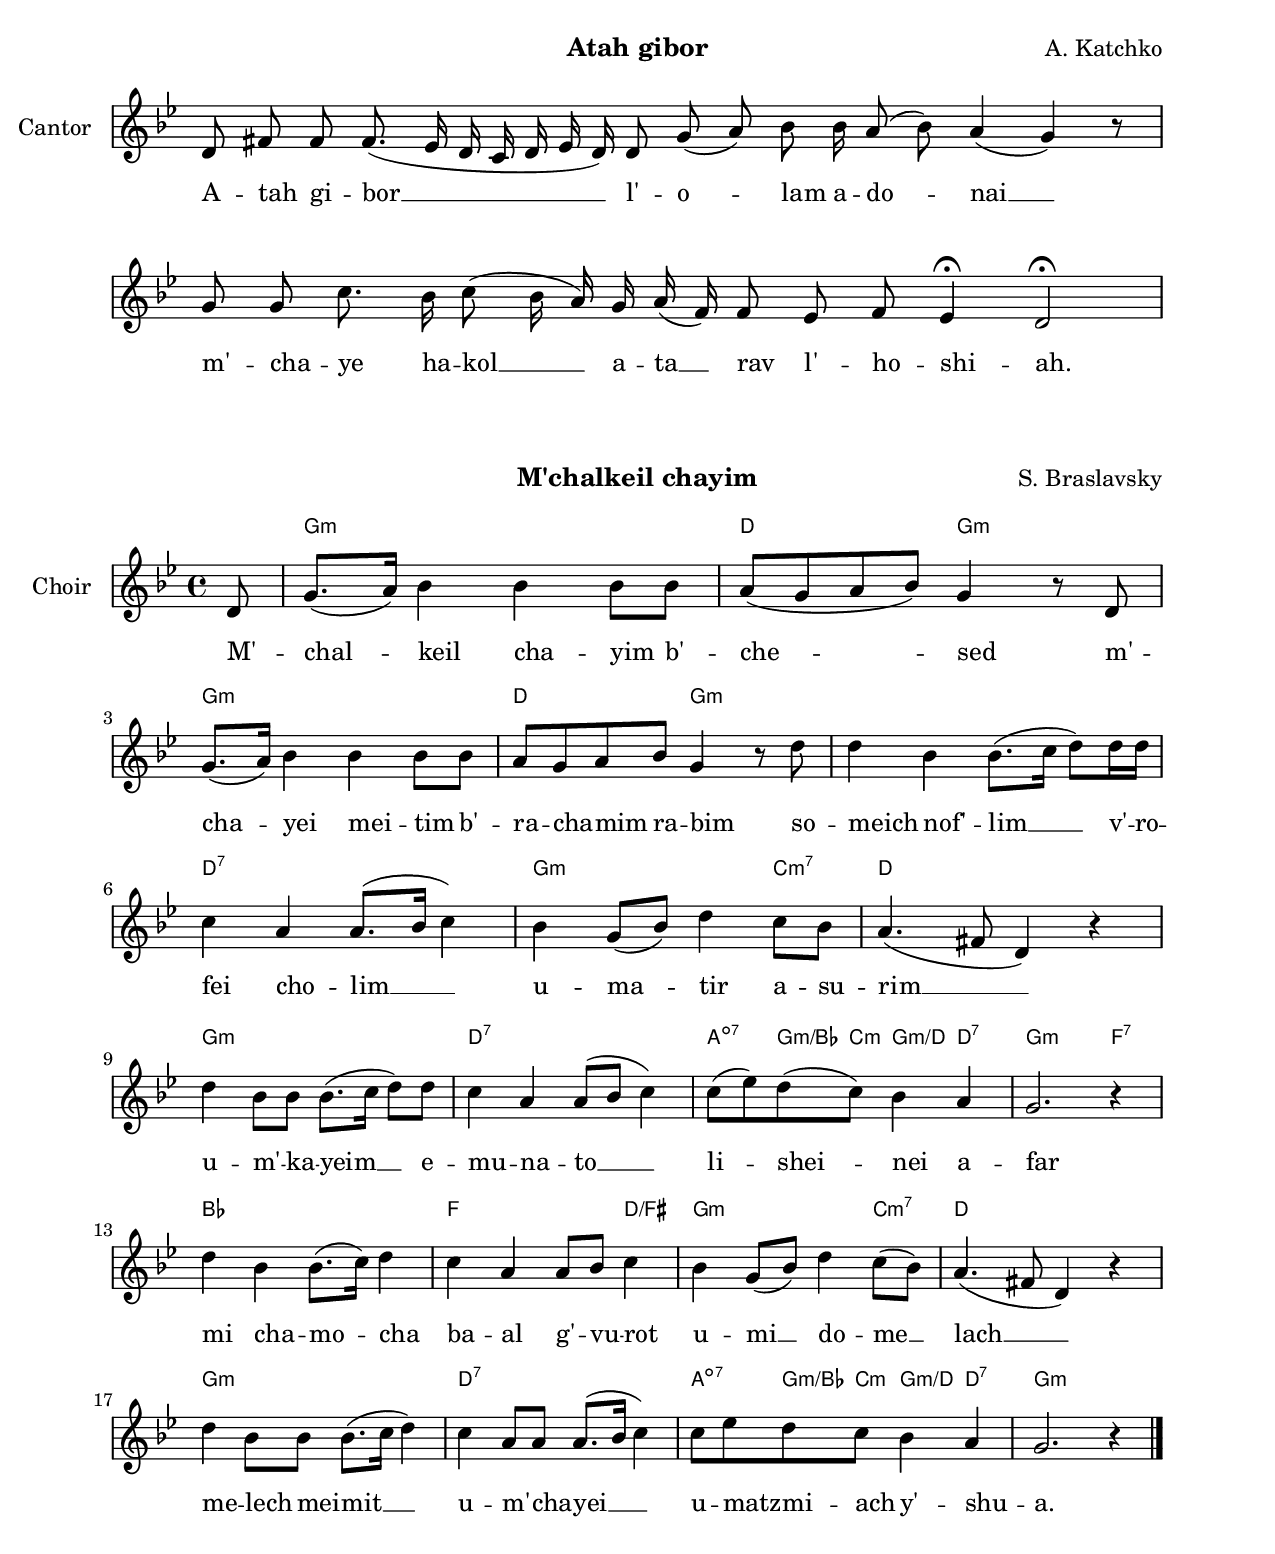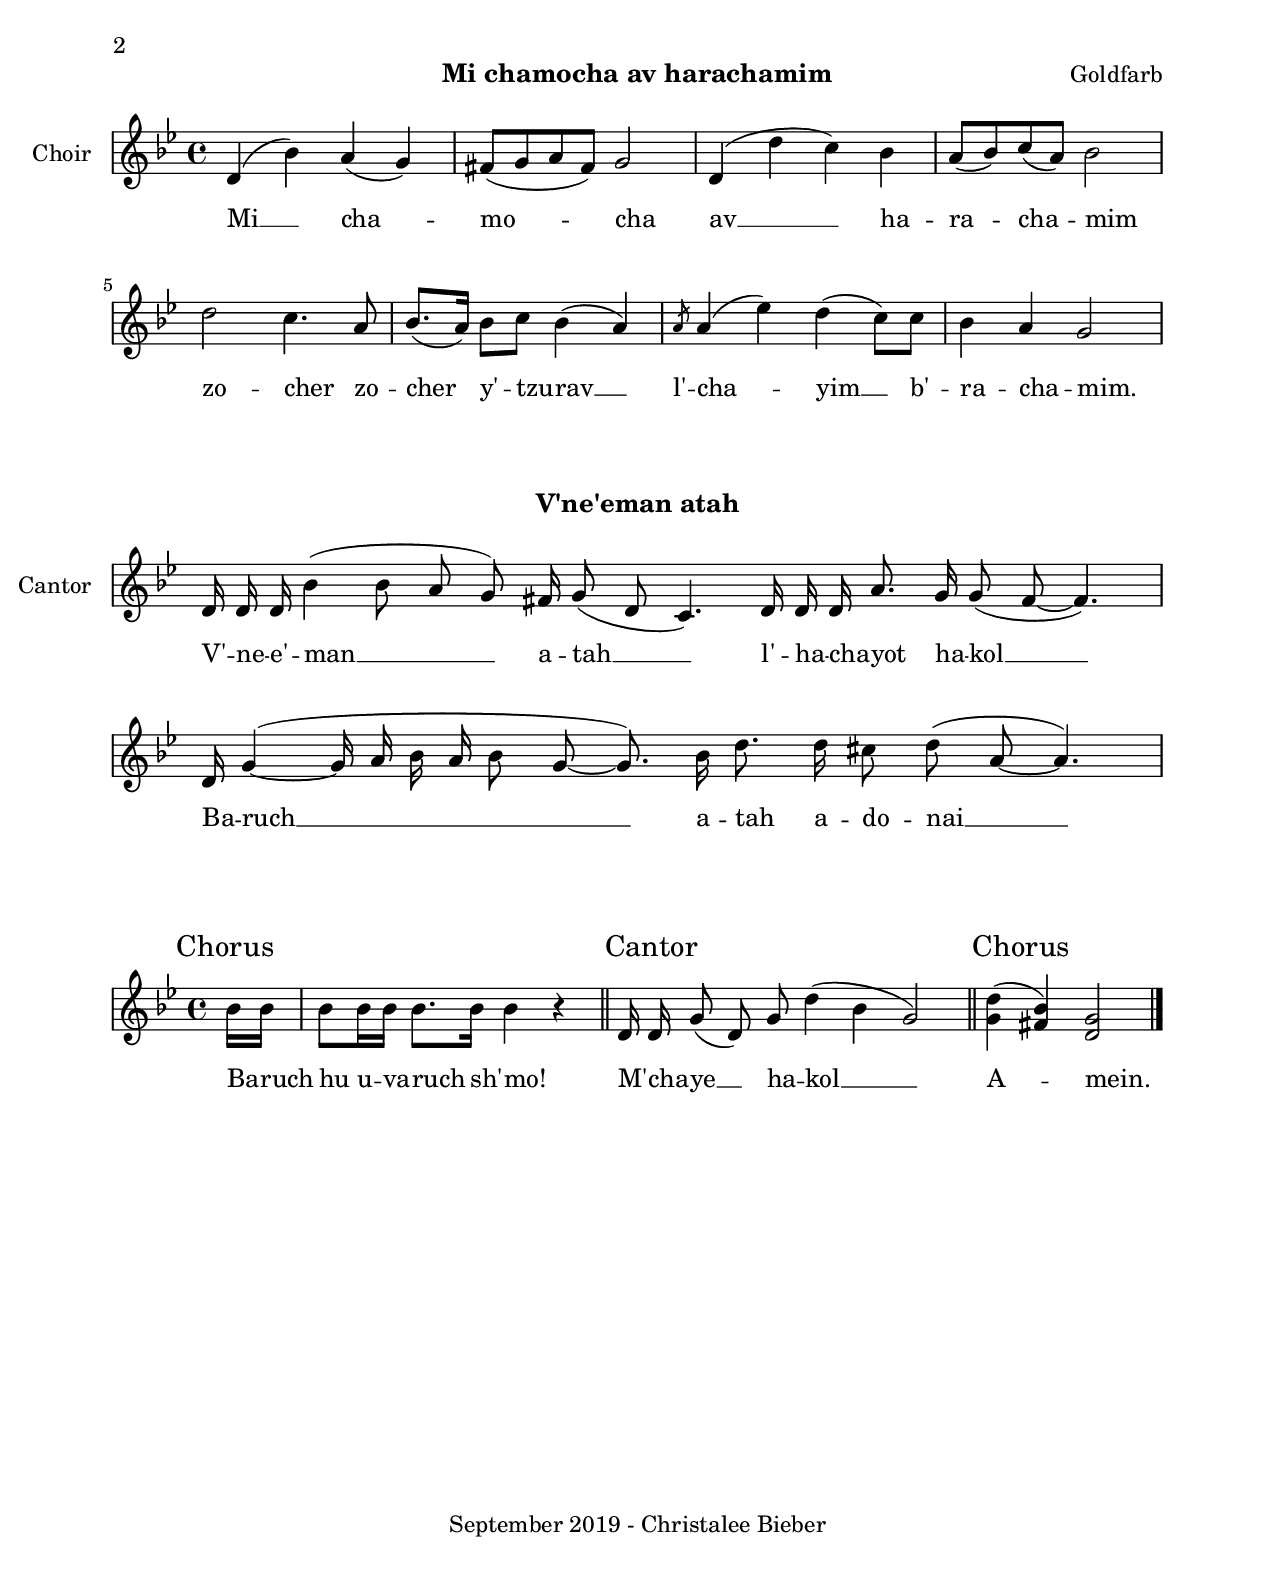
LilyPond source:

\paper {
	system-system-spacing.minimum-distance = #8
	system-system-spacing.padding = #4
	markup-system-spacing.minimum-distance = #8
	markup-system-spacing.padding = #4
	markup-markup-spacing.minimum-distance = #8
	%{ score-markup-spacing.padding = #2 %}
	%{ score-system-spacing.padding = #2 %}
	#(set-paper-size "letter")
	left-margin = 0.75\in
	right-margin = 0.75\in
	top-margin = 0.5\in
	bottom-margin = 0.5\in
	indent = #0
}

\header {
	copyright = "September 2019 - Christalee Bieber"
}

\layout {
  \context {
    \Lyrics
    \override VerticalAxisGroup.nonstaff-relatedstaff-spacing.padding = #2
		\override LyricText.self-alignment-X = #LEFT
  }
  \context {
    \Score
    \override RehearsalMark.padding = #3
		\override RehearsalMark.self-alignment-X = #LEFT
		\override SystemStartBar.collapse-height = #4
  }
  \context {
    \ChordNames
    chordChanges = ##t
    \override ChordName.font-size = #-1
		\override VerticalAxisGroup.nonstaff-relatedstaff-spacing.padding = #2
  }
  \context {
    \Voice
    \override BreathingSign.Y-offset = #3.5
    \dynamicUp
		\override TextScript.staff-padding = #1
  }
	\context {
		\Staff
		\override InstrumentName.padding = #2
	}
}

\midi { \tempo 4 = 90 }

\paper {
	print-all-headers = ##t
	system-system-spacing.padding = #2
	markup-system-spacing.padding = #0
}
\header{
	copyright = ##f
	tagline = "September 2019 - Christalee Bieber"
}

\score {
	<<
	\new Staff \with {
		\remove "Time_signature_engraver"
	} \relative c' {
		\key bes \major
		\clef treble
		\set Staff.vocalName = #"Cantor"
		\cadenzaOn
		d8 fis fis fis8.( ees16 d c d ees d) d8 g( a) bes bes16 a8( bes) a4( g) r8 \bar "|" \break
		g8 g8 c8. bes16 c8( bes16 a) g a( fis) fis8 ees fis ees4\fermata d2\fermata \bar "|"
	}
	\addlyrics {
		A -- tah gi -- bor __ l' -- o -- lam a -- do -- nai __ m' -- cha -- ye ha -- kol __ a -- ta __ rav l' -- ho -- shi -- ah.
	}
	>>
	\header {
		instrument = "Atah gibor"
		composer = "A. Katchko"
	}
}

\score {
	<<
	\new ChordNames {
		\chordmode {
			\partial 8 s8 | g1:m | d2 g2:m | g1:m | d2 g2:m | g1:m | d1:7 | g2.:m c4:m7 | d1 | g1:m | d1:7 | a4:dim7 g8:m/bes c8:m g4:m/d d4:7 | g2.:m f4:7 |
			bes1 | f2. d4/fis | g2.:m c4:m7 | d1 | g1:m | d1:7 | a4:dim7 g8:m/bes c8:m g4:m/d d4:7 | g2.:m
		}
	}
	\new Staff \relative c' {
		\key bes \major
		\clef treble
		\time 4/4
		\set Staff.vocalName = #"Choir"

		\partial 8 d8 | g8.( a16) bes4 bes bes8 bes | a( g a bes) g4 r8 d8 | \break
		g8.( a16) bes4 bes bes8 bes | a g a bes g4 r8 d'8 |
		d4 bes bes8.( c16 d8) d16 d16 | c4 a a8.( bes16 c4) | bes g8( bes) d4 c8 bes | a4.( fis8 d4) r4 | \break
		d'4 bes8 bes bes8.( c16 d8) d8 | c4 a a8( bes c4) | c8( ees) d( c) bes4 a | g2. r4 | \break
		d'4 bes bes8.( c16) d4 | c4 a a8 bes c4 | bes g8( bes) d4 c8( bes) | a4.( fis8 d4) r4 | \break
		d'4 bes8 bes bes8.( c16 d4) | c4 a8 a8 a8.( bes16 c4) | c8 ees d c bes4 a | g2. r4 | \bar "|."
	}
	\addlyrics {
		M' -- chal -- keil cha -- yim b' -- | che -- sed m' -- | cha -- yei mei -- tim b' -- |
		ra -- cha -- mim ra -- bim so -- | meich nof' -- lim __ v' -- ro -- | fei cho -- lim __ |
		u -- ma -- tir a -- su -- | rim __ | u -- m' -- ka -- yeim __ e -- | mu -- na -- to __ |
		li -- shei -- nei a -- | far | mi cha -- mo -- cha | ba -- al g' -- vu -- rot |
		u -- mi __ do -- me __ | lach __ | me -- lech mei -- mit __ | u -- m' -- cha -- yei __ |
		u -- matz -- mi -- ach y' -- shu -- a. |
	}
	>>
	\header {
		instrument = "M'chalkeil chayim"
		composer = "S. Braslavsky"
	}
}
\pageBreak
\score {
	<<
	\new Staff \relative c' {
		\key bes \major
		\clef treble
		\time 4/4
		\set Staff.vocalName = #"Choir"

		d4( bes') a( g) | fis8( g a fis) g2 | d4( d' c) bes | a8( bes) c( a) bes2 |
		d2 c4. a8 | bes8.( a16) bes8 c bes4( a) | \slashedGrace a8 a4( ees') d( c8) c8 | bes4 a g2 |
	}
	\addlyrics {
		\set Lyrics.includeGraceNotes = ##t
		Mi __ cha -- | mo -- cha | av __ ha -- | ra -- cha -- mim |
		zo -- cher zo -- | cher y' -- tzu -- rav __ | l' -- cha -- yim __ b' -- | ra -- cha -- mim. |
	}
	>>
	\header {
		instrument = "Mi chamocha av harachamim"
		composer = "Goldfarb"
	}
}

\score {
	<<
	\new Staff \with {
    \remove "Time_signature_engraver"
	} \relative c' {
		\key bes \major
		\clef treble
		\set Staff.vocalName = #"Cantor"

		\cadenzaOn
		d16 d d bes'4( bes8 a g) fis16 g8( d c4.) d16 d d a'8. g16 g8( fis~ fis4.) \bar "|" \break
		d16 g4(~ g16 a bes a bes8 g~ g8.) bes16  d8. d16 cis8 d( a~ a4.) \bar "|"
	}
	\addlyrics {
		V' -- ne -- e' -- man __ a -- tah __ l' -- ha -- cha -- yot ha -- kol __
		Ba -- ruch __ a -- tah a -- do -- nai __
	}
	>>
	\header {
		instrument = "V'ne'eman atah"
	}
}

\score {
	\new Staff \relative c' {
		\key bes \major
		\clef treble
		\time 4/4

		\mark "Chorus"
		\partial 8 bes'16 bes | bes8 bes16 bes16 bes8. bes16 bes4 r4 \bar "||"

		\mark "Cantor"
		\cadenzaOn
		d,16 d g8( d) g d'4( bes g2) \bar "||"
		\cadenzaOff

		\mark "Chorus"
		<g d'>4( <fis bes>4) <d g>2 | \bar "|."
	}
	\addlyrics {
		Ba -- ruch | hu u -- va -- ruch sh' -- mo! |
		M' -- cha -- ye __ ha -- kol __ |
		A -- mein.
	}
}

\layout { }
